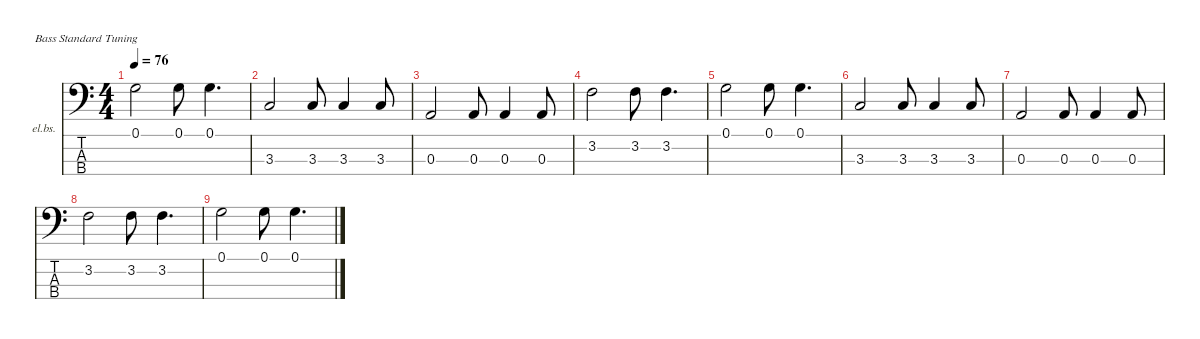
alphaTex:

\defaultSystemsLayout 4
\hideDynamics
\bracketExtendMode nobrackets
\firstSystemTrackNameOrientation horizontal
\otherSystemsTrackNameOrientation horizontal
\track ("±´Ë¹" "el.bs.") {instrument electricbassfinger}
\staff {score tabs}
\tuning (G2 D2 A1 E1)
\ts (4 4)
\tempo 76
\clef f4
\ks c
0.1.2{dy f} 0.1.8 0.1.4{d} |
3.3.2 3.3.8 3.3.4 3.3.8 |
0.3.2 0.3.8 0.3.4 0.3.8 |
3.2.2 3.2.8 3.2.4{d} |
0.1.2 0.1.8 0.1.4{d} |
3.3.2 3.3.8 3.3.4 3.3.8 |
0.3.2 0.3.8 0.3.4 0.3.8 |
3.2.2 3.2.8 3.2.4{d} |
0.1.2 0.1.8 0.1.4{d}
